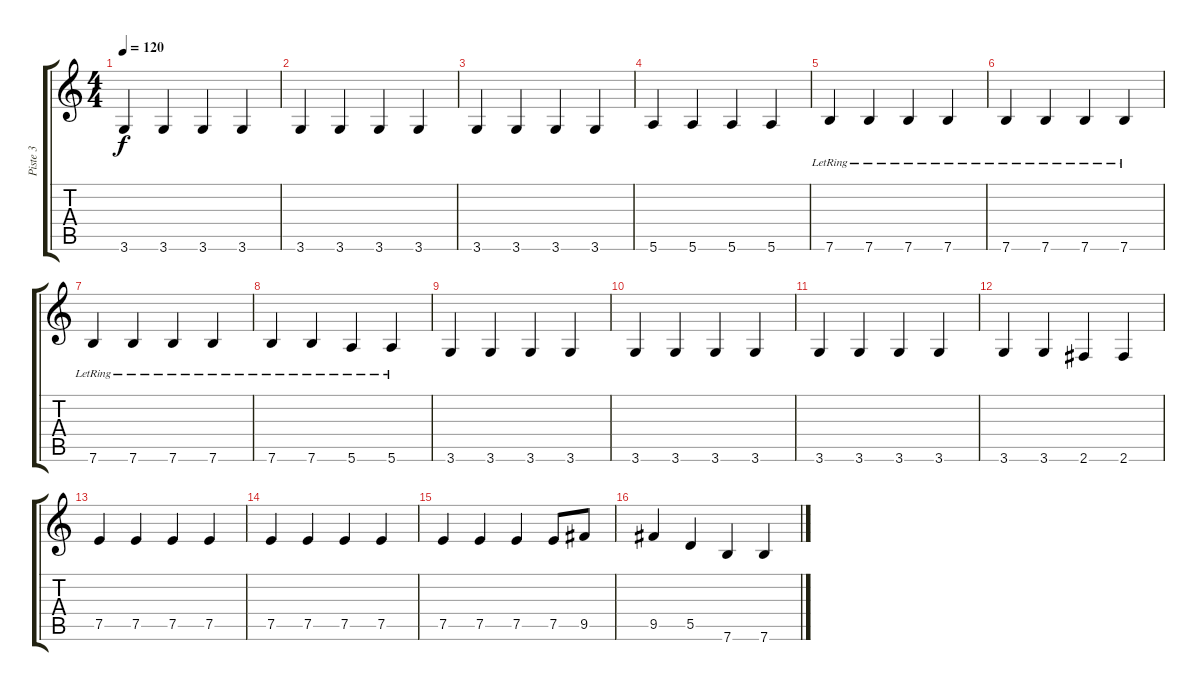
\track ("Piste 3" "Piste 3") {instrument electricbassfinger}
\staff {score tabs}
\tuning (E4 B3 G3 D3 A2 E2) {hide}
\ts (4 4)
\tempo 120
\clef g2
\ks c
3.6.4{dy f} 3.6.4 3.6.4 3.6.4 |
3.6.4 3.6.4 3.6.4 3.6.4 |
3.6.4 3.6.4 3.6.4 3.6.4 |
5.6.4 5.6.4 5.6.4 5.6.4 |
7.6{lr}.4 7.6{lr}.4 7.6{lr}.4 7.6{lr}.4 |
7.6{lr}.4 7.6{lr}.4 7.6{lr}.4 7.6{lr}.4 |
7.6{lr}.4 7.6{lr}.4 7.6{lr}.4 7.6{lr}.4 |
7.6{lr}.4 7.6{lr}.4 5.6{lr}.4 5.6{lr}.4 |
3.6.4 3.6.4 3.6.4 3.6.4 |
3.6.4 3.6.4 3.6.4 3.6.4 |
3.6.4 3.6.4 3.6.4 3.6.4 |
3.6.4 3.6.4 2.6.4 2.6.4 |
7.5.4 7.5.4 7.5.4 7.5.4 |
7.5.4 7.5.4 7.5.4 7.5.4 |
7.5.4 7.5.4 7.5.4 7.5.8 9.5.8 |
9.5.4 5.5.4 7.6.4 7.6.4
